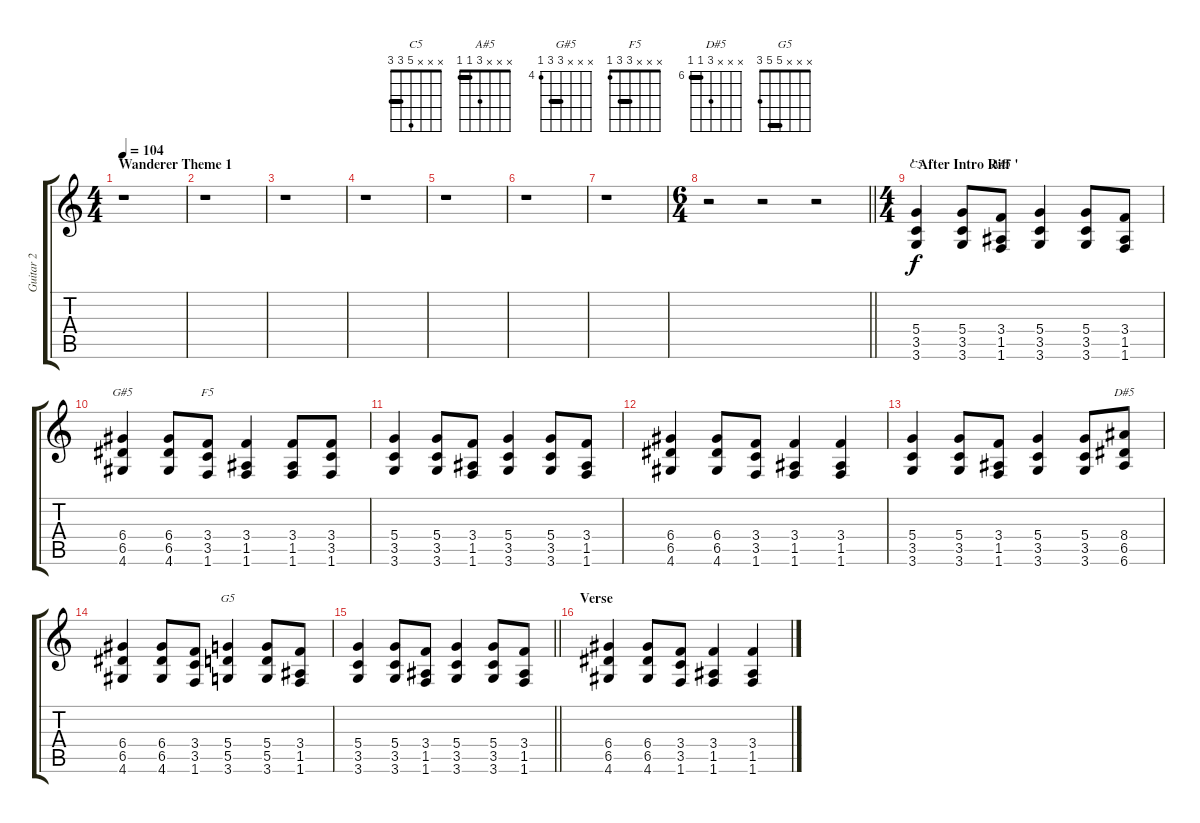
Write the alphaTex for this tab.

\track ("Guitar 2" "Guitar 2") {instrument distortionguitar}
\staff {score tabs}
\tuning (E4 B3 G3 D3 A2 E2) {hide}
\chord ("C5" x x x 5 3 3) {barre 3}
\chord ("A#5" x x x 3 1 1) {barre 1}
\chord ("G#5" x x x 6 6 4) {firstfret 4 barre 6}
\chord ("F5" x x x 3 3 1) {barre 3}
\chord ("D#5" x x x 8 6 6) {firstfret 6 barre 6}
\chord ("G5" x x x 5 5 3) {barre 5}
\ts (4 4)
\section ("" "Wanderer Theme 1")
\tempo 104
\clef g2
\ks c
r.1{dy f} |
r.1 |
r.1 |
r.1 |
r.1 |
r.1 |
r.1 |
\ts (6 4)
\barLineRight lightlight
r.2 r.2 r.2 |
\ts (4 4)
\section ("" "' After Intro Riff '")
(5.4 3.5 3.6).4{ch "C5"} (5.4 3.5 3.6).8 (3.4 1.5 1.6).8{ch "A#5"} (5.4 3.5 3.6).4 (5.4 3.5 3.6).8 (3.4 1.5 1.6).8 |
(6.4 6.5 4.6).4{ch "G#5"} (6.4 6.5 4.6).8 (3.4 3.5 1.6).8{ch "F5"} (3.4 1.5 1.6).4 (3.4 1.5 1.6).8 (3.4 3.5 1.6).8 |
(5.4 3.5 3.6).4 (5.4 3.5 3.6).8 (3.4 1.5 1.6).8 (5.4 3.5 3.6).4 (5.4 3.5 3.6).8 (3.4 1.5 1.6).8 |
(6.4 6.5 4.6).4 (6.4 6.5 4.6).8 (3.4 3.5 1.6).8 (3.4 1.5 1.6).4 (3.4 1.5 1.6).4 |
(5.4 3.5 3.6).4 (5.4 3.5 3.6).8 (3.4 1.5 1.6).8 (5.4 3.5 3.6).4 (5.4 3.5 3.6).8 (8.4 6.5 6.6).8{ch "D#5"} |
(6.4 6.5 4.6).4 (6.4 6.5 4.6).8 (3.4 3.5 1.6).8 (5.4 5.5 3.6).4{ch "G5"} (5.4 5.5 3.6).8 (3.4 1.5 1.6).8 |
\barLineRight lightlight
(5.4 3.5 3.6).4 (5.4 3.5 3.6).8 (3.4 1.5 1.6).8 (5.4 3.5 3.6).4 (5.4 3.5 3.6).8 (3.4 1.5 1.6).8 |
\section ("" "Verse")
(6.4 6.5 4.6).4 (6.4 6.5 4.6).8 (3.4 3.5 1.6).8 (3.4 1.5 1.6).4 (3.4 1.5 1.6).4
